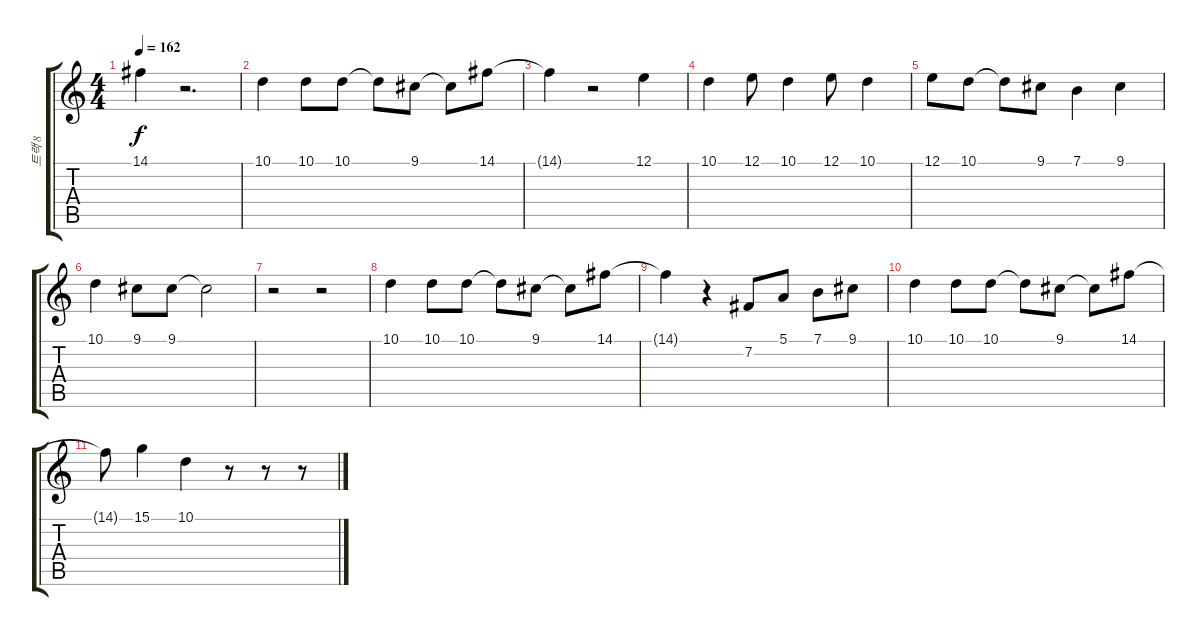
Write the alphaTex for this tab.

\track ("트랙 8" "트랙 8") {instrument altosax}
\staff {score tabs}
\tuning (E4 B3 G3 D3 A2 E2) {hide}
\ts (4 4)
\tempo 162
\clef g2
\ks c
14.1{t}.4{dy f} r.2{d} |
10.1.4 10.1.8 10.1.8 10.1{t}.8 9.1.8 9.1{t}.8 14.1.8 |
14.1{t}.4 r.2 12.1.4 |
10.1.4 12.1.8 10.1.4 12.1.8 10.1.4 |
12.1.8 10.1.8 10.1{t}.8 9.1.8 7.1.4 9.1.4 |
10.1.4 9.1.8 9.1.8 9.1{t}.2 |
r.2 r.2 |
10.1.4 10.1.8 10.1.8 10.1{t}.8 9.1.8 9.1{t}.8 14.1.8 |
14.1{t}.4 r.4 7.2.8 5.1.8 7.1.8 9.1.8 |
10.1.4 10.1.8 10.1.8 10.1{t}.8 9.1.8 9.1{t}.8 14.1.8 |
14.1{t}.8 15.1.4 10.1.4 r.8 r.8 r.8
